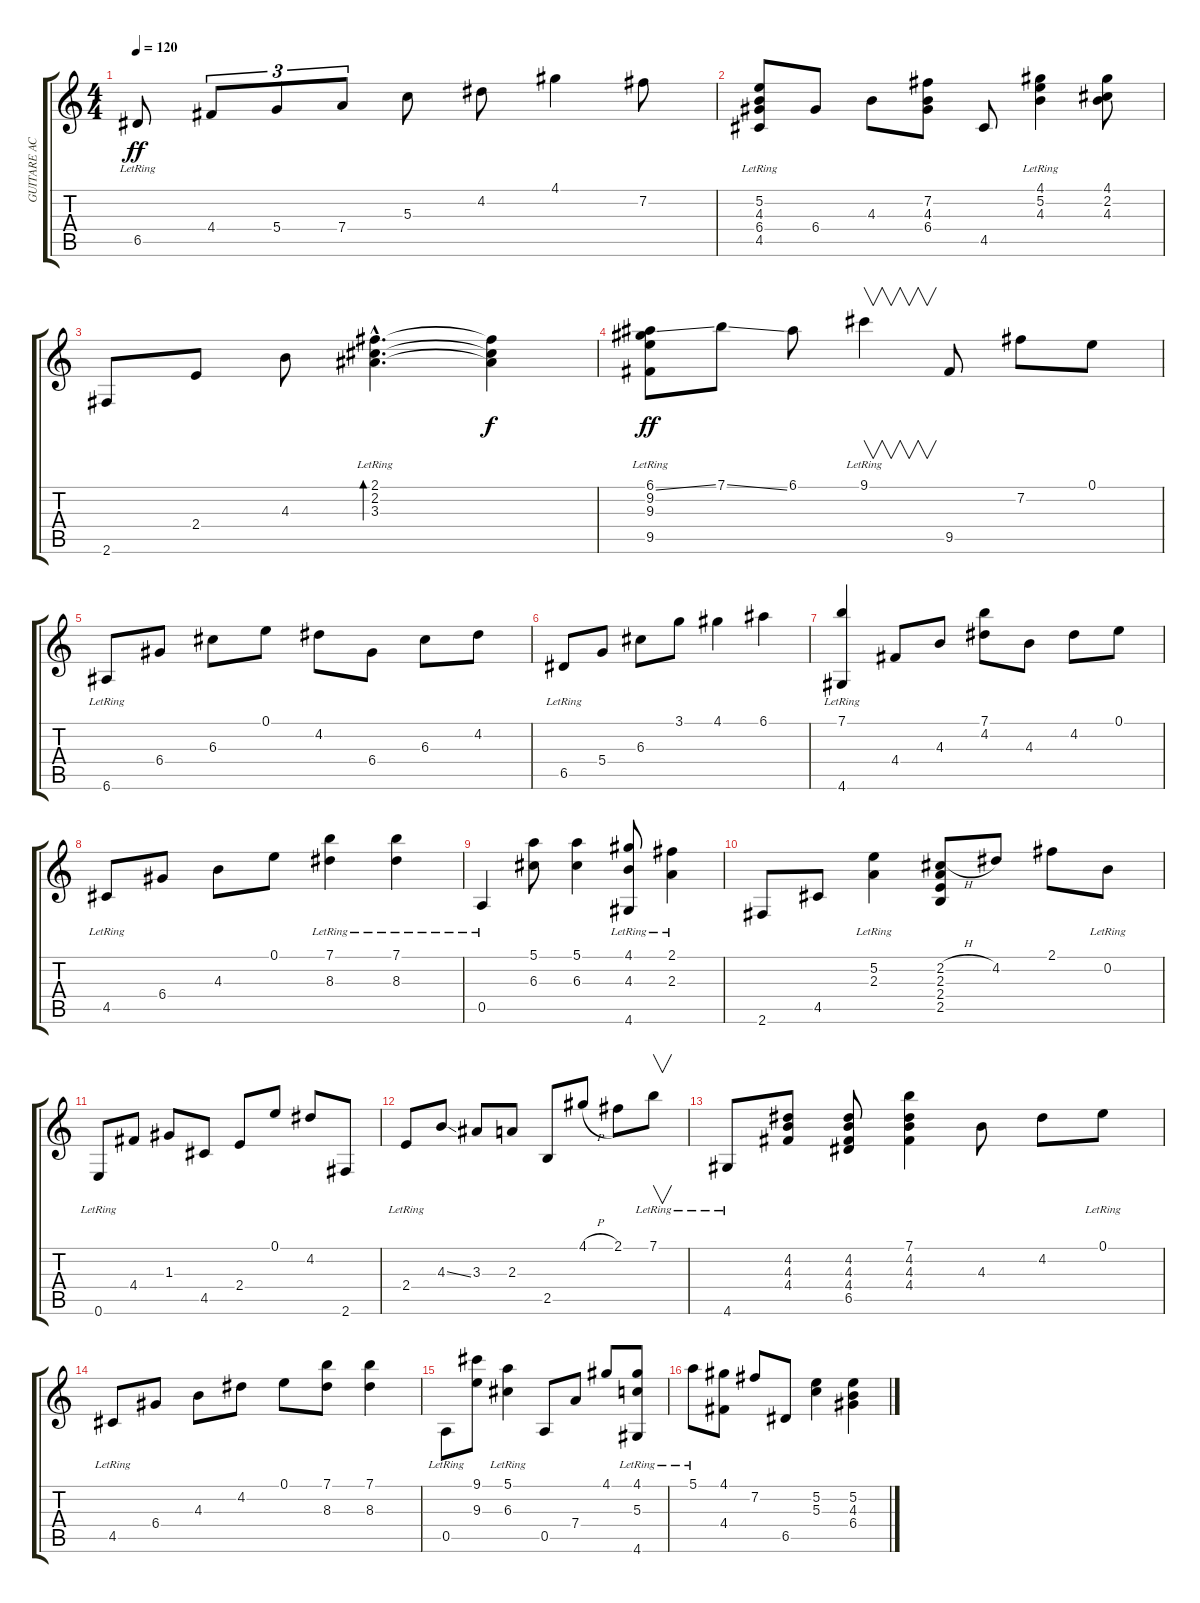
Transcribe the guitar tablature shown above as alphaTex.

\track ("GUITARE ACIER" "GUITARE AC") {instrument acousticguitarsteel}
\staff {score tabs}
\tuning (E4 B3 G3 D3 A2 E2) {hide}
\ts (4 4)
\tempo 120
\clef g2
\ks c
6.5{lr}.8{dy ff} 4.4.8{tu (3 2)} 5.4.8{tu (3 2)} 7.4.8{tu (3 2)} 5.3.8 4.2.8 4.1.4 7.2.8 |
(5.2 4.3 6.4 4.5{lr}).8 6.4.8 4.3.8 (7.2 4.3 6.4).8 4.5.8 (4.1 5.2 4.3{lr}).4 (4.1 2.2 4.3).8 |
2.6.8 2.4.8 4.3.8 (2.1{hac lr} 2.2{hac lr} 3.3{hac lr}).4{d bd 480} (2.1{t} 2.2{t} 3.3{t}).4{dy f} |
(6.1{ss} 9.2 9.3 9.5{lr}).8{dy ff} 7.1{ss}.8 6.1.8 9.1{lr}.4{v} 9.5.8 7.2.8 0.1.8 |
6.6{lr}.8 6.4.8 6.3.8 0.1.8 4.2.8 6.4.8 6.3.8 4.2.8 |
6.5{lr}.8 5.4.8 6.3.8 3.1.8 4.1.4 6.1.4 |
(7.1 4.6{lr}).4 4.4.8 4.3.8 (7.1 4.2).8 4.3.8 4.2.8 0.1.8 |
4.5{lr}.8 6.4.8 4.3.8 0.1.8 (7.1 8.3{lr}).4 (7.1 8.3{lr}).4 |
0.5{lr}.4 (5.1 6.3).8 (5.1 6.3).4 (4.1 4.3 4.6{lr}).8 (2.1{lr} 2.3{lr}).4 |
2.6.8 4.5.8 (5.2{lr} 2.3{lr}).4 (2.2{h} 2.3 2.4 2.5).8 4.2.8 2.1.8 0.2{lr}.8 |
0.6{lr}.8 4.4.8 1.3.8 4.5.8 2.4.8 0.1.8 4.2.8 2.6.8 |
2.4{lr}.8 4.3{ss}.8 3.3.8 2.3.8 2.5.8 4.1{h}.8 2.1.8 7.1{lr}.8{v} |
4.6{lr}.8 (4.2 4.3 4.4).8 (4.2 4.3 4.4 6.5).8 (7.1 4.2 4.3 4.4).4 4.3.8 4.2.8 0.1{lr}.8 |
4.5{lr}.8 6.4.8 4.3.8 4.2.8 0.1.8 (7.1 8.3).8 (7.1 8.3).4 |
0.5{lr}.8 (9.1 9.3).8 (5.1 6.3{lr}).4 0.5.8 7.4.8 4.1.8 (4.1{lr} 5.3 4.6).8 |
5.1{lr}.8 (4.1 4.4).8 7.2.8 6.5.8 (5.2 5.3).4 (5.2 4.3 6.4).4
